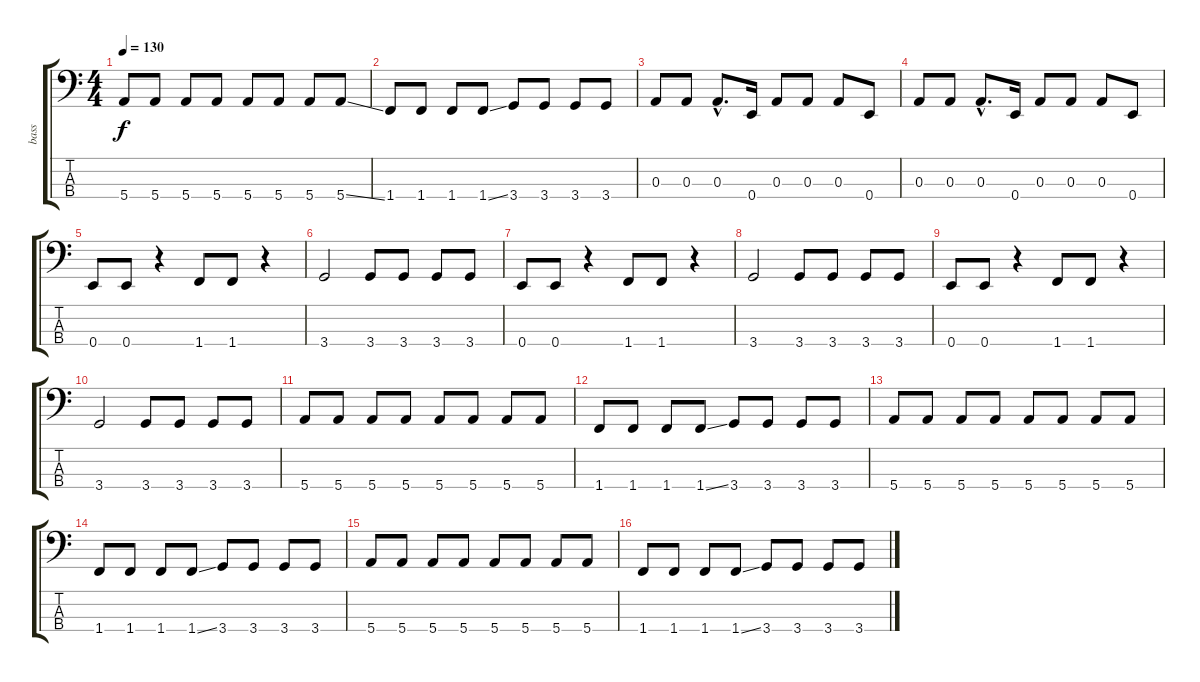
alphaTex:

\track ("bass" "bass") {instrument slapbass2}
\staff {score tabs}
\tuning (G2 D2 A1 E1) {hide}
\ts (4 4)
\tempo 130
\clef f4
\ks c
5.4.8{dy f} 5.4.8 5.4.8 5.4.8 5.4.8 5.4.8 5.4.8 5.4{ss}.8 |
1.4.8 1.4.8 1.4.8 1.4{ss}.8 3.4.8 3.4.8 3.4.8 3.4.8 |
0.3.8 0.3.8 0.3{hac}.8{d} 0.4.16 0.3.8 0.3.8 0.3.8 0.4.8 |
0.3.8 0.3.8 0.3{hac}.8{d} 0.4.16 0.3.8 0.3.8 0.3.8 0.4.8 |
0.4.8 0.4.8 r.4 1.4.8 1.4.8 r.4 |
3.4.2 3.4.8 3.4.8 3.4.8 3.4.8 |
0.4.8 0.4.8 r.4 1.4.8 1.4.8 r.4 |
3.4.2 3.4.8 3.4.8 3.4.8 3.4.8 |
0.4.8 0.4.8 r.4 1.4.8 1.4.8 r.4 |
3.4.2 3.4.8 3.4.8 3.4.8 3.4.8 |
5.4.8 5.4.8 5.4.8 5.4.8 5.4.8 5.4.8 5.4.8 5.4.8 |
1.4.8 1.4.8 1.4.8 1.4{ss}.8 3.4.8 3.4.8 3.4.8 3.4.8 |
5.4.8 5.4.8 5.4.8 5.4.8 5.4.8 5.4.8 5.4.8 5.4.8 |
1.4.8 1.4.8 1.4.8 1.4{ss}.8 3.4.8 3.4.8 3.4.8 3.4.8 |
5.4.8 5.4.8 5.4.8 5.4.8 5.4.8 5.4.8 5.4.8 5.4.8 |
1.4.8 1.4.8 1.4.8 1.4{ss}.8 3.4.8 3.4.8 3.4.8 3.4.8
